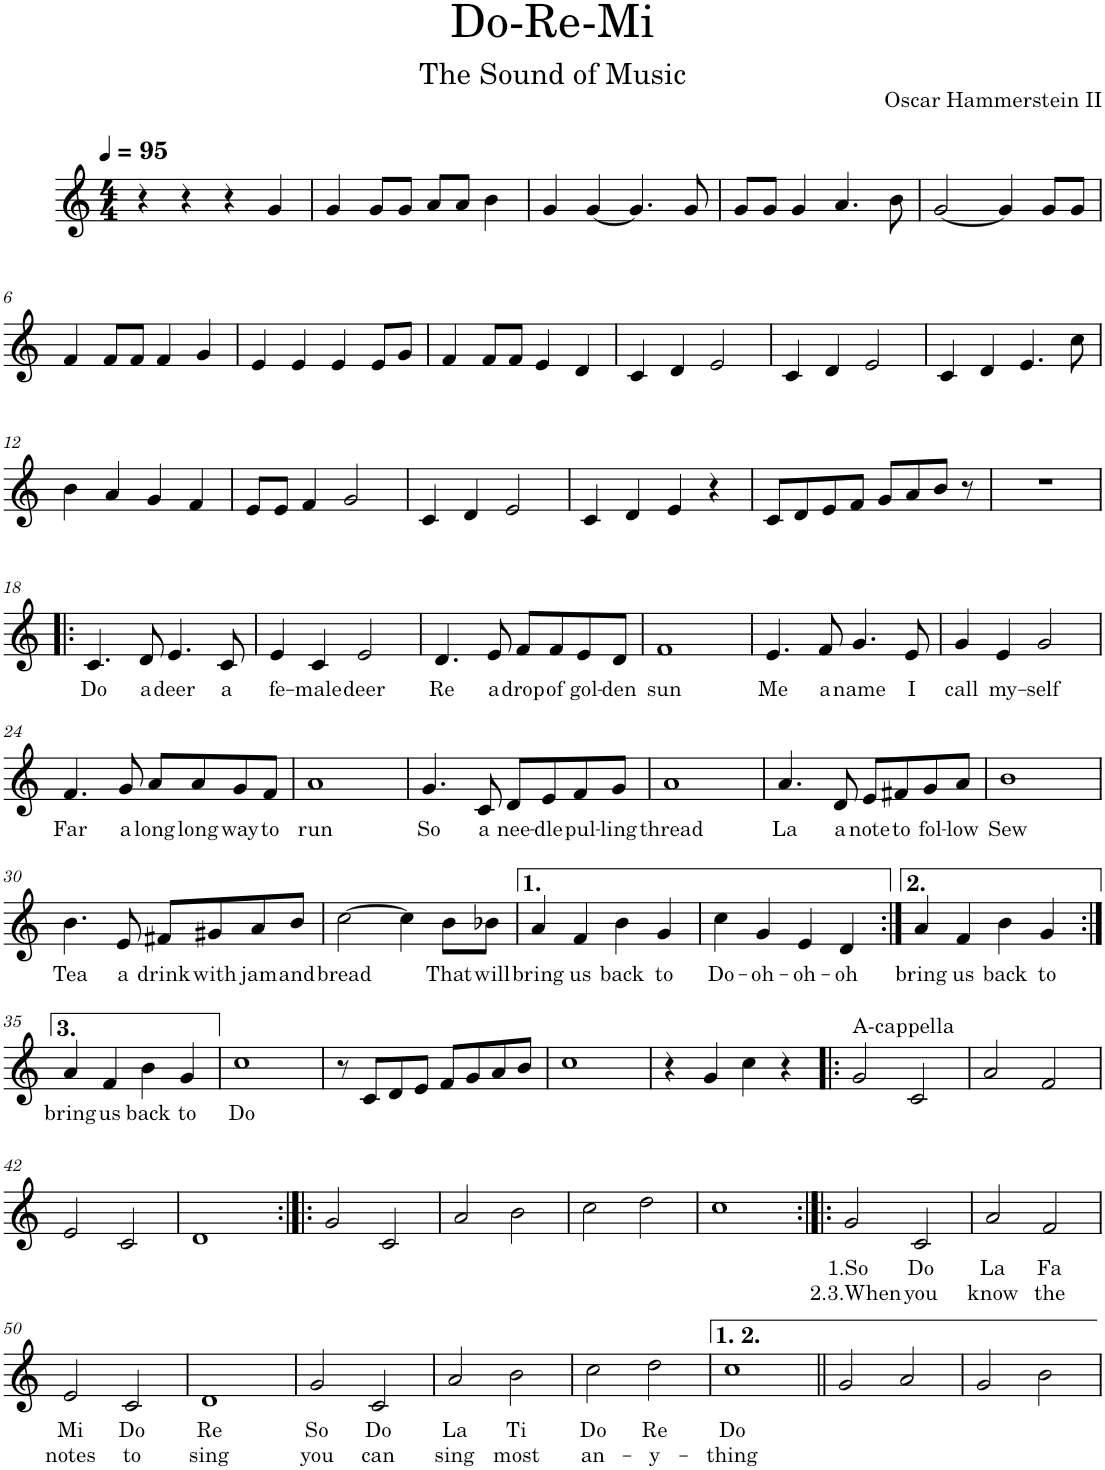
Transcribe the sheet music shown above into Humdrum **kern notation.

**kern	**text	**text
*part1	*part1	*part1
*staff1	*staff1	*staff1
*I"Vibraphone	*	*
*I'Vib.	*	*
*clefG2	*	*
*k[]	*	*
*M4/4	*	*
=1	=1	=1
4r	.	.
4r	.	.
4r	.	.
4g/	.	.
=2	=2	=2
4g/	.	.
8g/L	.	.
8g/J	.	.
8a/L	.	.
8a/J	.	.
4b\	.	.
=3	=3	=3
4g/	.	.
[4g/	.	.
4.g/]	.	.
8g/	.	.
=4	=4	=4
8g/L	.	.
8g/J	.	.
4g/	.	.
4.a/	.	.
8b\	.	.
=5	=5	=5
[2g/	.	.
4g/]	.	.
8g/L	.	.
8g/J	.	.
!!LO:LB:g=z
=6	=6	=6
4f/	.	.
8f/L	.	.
8f/J	.	.
4f/	.	.
4g/	.	.
=7	=7	=7
4e/	.	.
4e/	.	.
4e/	.	.
8e/L	.	.
8g/J	.	.
=8	=8	=8
4f/	.	.
8f/L	.	.
8f/J	.	.
4e/	.	.
4d/	.	.
=9	=9	=9
4c/	.	.
4d/	.	.
2e/	.	.
=10	=10	=10
4c/	.	.
4d/	.	.
2e/	.	.
=11	=11	=11
4c/	.	.
4d/	.	.
4.e/	.	.
8cc\	.	.
!!LO:LB:g=z
=12	=12	=12
4b\	.	.
4a/	.	.
4g/	.	.
4f/	.	.
=13	=13	=13
8e/L	.	.
8e/J	.	.
4f/	.	.
2g/	.	.
=14	=14	=14
4c/	.	.
4d/	.	.
2e/	.	.
=15	=15	=15
4c/	.	.
4d/	.	.
4e/	.	.
4r	.	.
=16	=16	=16
8c/L	.	.
8d/	.	.
8e/	.	.
8f/J	.	.
8g/L	.	.
8a/	.	.
8b/J	.	.
8r	.	.
=17	=17	=17
1r	.	.
!!LO:LB:g=z
=18!|:	=18!|:	=18!|:
!	!LO:LY:b	!
4.c/	Do	.
!	!LO:LY:b	!
8d/	a	.
!	!LO:LY:b	!
4.e/	deer	.
!	!LO:LY:b	!
8c/	a	.
=19	=19	=19
!	!LO:LY:b	!
4e/	fe-	.
!	!LO:LY:b	!
4c/	-male	.
!	!LO:LY:b	!
2e/	deer	.
=20	=20	=20
!	!LO:LY:b	!
4.d/	Re	.
!	!LO:LY:b	!
8e/	a	.
!	!LO:LY:b	!
8f/L	drop	.
!	!LO:LY:b	!
8f/	of	.
!	!LO:LY:b	!
8e/	gol-	.
!	!LO:LY:b	!
8d/J	-den	.
=21	=21	=21
!	!LO:LY:b	!
1f	sun	.
=22	=22	=22
!	!LO:LY:b	!
4.e/	Me	.
!	!LO:LY:b	!
8f/	a	.
!	!LO:LY:b	!
4.g/	name	.
!	!LO:LY:b	!
8e/	I	.
=23	=23	=23
!	!LO:LY:b	!
4g/	call	.
!	!LO:LY:b	!
4e/	my-	.
!	!LO:LY:b	!
2g/	-self	.
!!LO:LB:g=z
=24	=24	=24
!	!LO:LY:b	!
4.f/	Far	.
!	!LO:LY:b	!
8g/	a	.
!	!LO:LY:b	!
8a/L	long	.
!	!LO:LY:b	!
8a/	long	.
!	!LO:LY:b	!
8g/	way	.
!	!LO:LY:b	!
8f/J	to	.
=25	=25	=25
!	!LO:LY:b	!
1a	run	.
=26	=26	=26
!	!LO:LY:b	!
4.g/	So	.
!	!LO:LY:b	!
8c/	a	.
!	!LO:LY:b	!
8d/L	nee-	.
!	!LO:LY:b	!
8e/	-dle	.
!	!LO:LY:b	!
8f/	pul-	.
!	!LO:LY:b	!
8g/J	-ling	.
=27	=27	=27
!	!LO:LY:b	!
1a	thread	.
=28	=28	=28
!	!LO:LY:b	!
4.a/	La	.
!	!LO:LY:b	!
8d/	a	.
!	!LO:LY:b	!
8e/L	note	.
!	!LO:LY:b	!
8f#X/	to	.
!	!LO:LY:b	!
8g/	fol-	.
!	!LO:LY:b	!
8a/J	-low	.
=29	=29	=29
!	!LO:LY:b	!
1b	Sew	.
!!LO:LB:g=z
=30	=30	=30
!	!LO:LY:b	!
4.b\	Tea	.
!	!LO:LY:b	!
8e/	a	.
!	!LO:LY:b	!
8f#X/L	drink	.
!	!LO:LY:b	!
8g#X/	with	.
!	!LO:LY:b	!
8a/	jam	.
!	!LO:LY:b	!
8b/J	and	.
=31	=31	=31
!	!LO:LY:b	!
[2cc\	bread	.
4cc\]	.	.
!	!LO:LY:b	!
8b\L	That	.
!	!LO:LY:b	!
8b-X\J	will	.
=32	=32	=32
!	!LO:LY:b	!
4a/	bring	.
!	!LO:LY:b	!
4f/	us	.
!	!LO:LY:b	!
4b\	back	.
!	!LO:LY:b	!
4g/	to	.
=33	=33	=33
!	!LO:LY:b	!
4cc\	Do-	.
!	!LO:LY:b	!
4g/	-oh-	.
!	!LO:LY:b	!
4e/	-oh-	.
!	!LO:LY:b	!
4d/	-oh	.
=34:|!	=34:|!	=34:|!
!	!LO:LY:b	!
4a/	bring	.
!	!LO:LY:b	!
4f/	us	.
!	!LO:LY:b	!
4b\	back	.
!	!LO:LY:b	!
4g/	to	.
!!LO:LB:g=z
=35:|!	=35:|!	=35:|!
!	!LO:LY:b	!
4a/	bring	.
!	!LO:LY:b	!
4f/	us	.
!	!LO:LY:b	!
4b\	back	.
!	!LO:LY:b	!
4g/	to	.
=36	=36	=36
!	!LO:LY:b	!
1cc	Do	.
=37	=37	=37
8r	.	.
8c/L	.	.
8d/	.	.
8e/J	.	.
8f/L	.	.
8g/	.	.
8a/	.	.
8b/J	.	.
=38	=38	=38
1cc	.	.
=39	=39	=39
4r	.	.
4g/	.	.
4cc\	.	.
4r	.	.
=40!|:	=40!|:	=40!|:
!LO:TX:a:t=A-cappella	!	!
2g/	.	.
2c/	.	.
=41	=41	=41
2a/	.	.
2f/	.	.
!!LO:LB:g=z
=42	=42	=42
2e/	.	.
2c/	.	.
=43	=43	=43
1d	.	.
=44:|!|:	=44:|!|:	=44:|!|:
2g/	.	.
2c/	.	.
=45	=45	=45
2a/	.	.
2b\	.	.
=46	=46	=46
2cc\	.	.
2dd\	.	.
=47	=47	=47
1cc	.	.
=48:|!|:	=48:|!|:	=48:|!|:
!	!LO:LY:b	!LO:LY:b
2g/	1.So	2.3.When
!	!LO:LY:b	!LO:LY:b
2c/	Do	you
=49	=49	=49
!	!LO:LY:b	!LO:LY:b
2a/	La	know
!	!LO:LY:b	!LO:LY:b
2f/	Fa	the
!!LO:LB:g=z
=50	=50	=50
!	!LO:LY:b	!LO:LY:b
2e/	Mi	notes
!	!LO:LY:b	!LO:LY:b
2c/	Do	to
=51	=51	=51
!	!LO:LY:b	!LO:LY:b
1d	Re	sing
=52	=52	=52
!	!LO:LY:b	!LO:LY:b
2g/	So	you
!	!LO:LY:b	!LO:LY:b
2c/	Do	can
=53	=53	=53
!	!LO:LY:b	!LO:LY:b
2a/	La	sing
!	!LO:LY:b	!LO:LY:b
2b\	Ti	most
=54	=54	=54
!	!LO:LY:b	!LO:LY:b
2cc\	Do	an-
!	!LO:LY:b	!LO:LY:b
2dd\	Re	-y-
=55	=55	=55
!	!LO:LY:b	!LO:LY:b
1cc	Do	-thing
=56||	=56||	=56||
2g/	.	.
2a/	.	.
=57	=57	=57
2g/	.	.
2b\	.	.
=	=	=
*-	*-	*-
